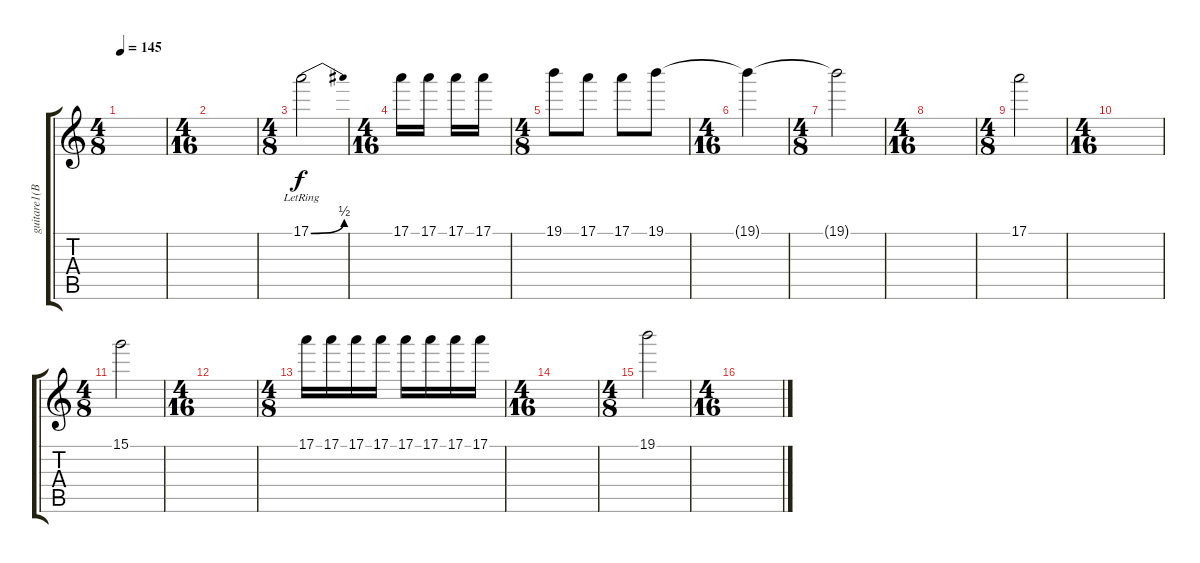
\track ("guitare1(Brändström)" "guitare1(B") {instrument distortionguitar}
\staff {score tabs}
\tuning (E4 B3 G3 D3 A2 E2) {hide}
\ts (4 8)
\tempo 145
\clef g2
\ks c
|
\ts (4 16)
|
\ts (4 8)
17.1{be (bend 0 0 60 2) lr}.2 |
\ts (4 16)
17.1.16 17.1.16 17.1.16 17.1.16 |
\ts (4 8)
19.1.8 17.1.8 17.1.8 19.1.8 |
\ts (4 16)
19.1{t}.4 |
\ts (4 8)
19.1{t}.2{volume 3} |
\ts (4 16)
|
\ts (4 8)
17.1.2 |
\ts (4 16)
|
\ts (4 8)
15.1.2 |
\ts (4 16)
|
\ts (4 8)
17.1.16 17.1.16 17.1.16 17.1.16 17.1.16 17.1.16 17.1.16 17.1.16 |
\ts (4 16)
|
\ts (4 8)
19.1.2 |
\ts (4 16)
